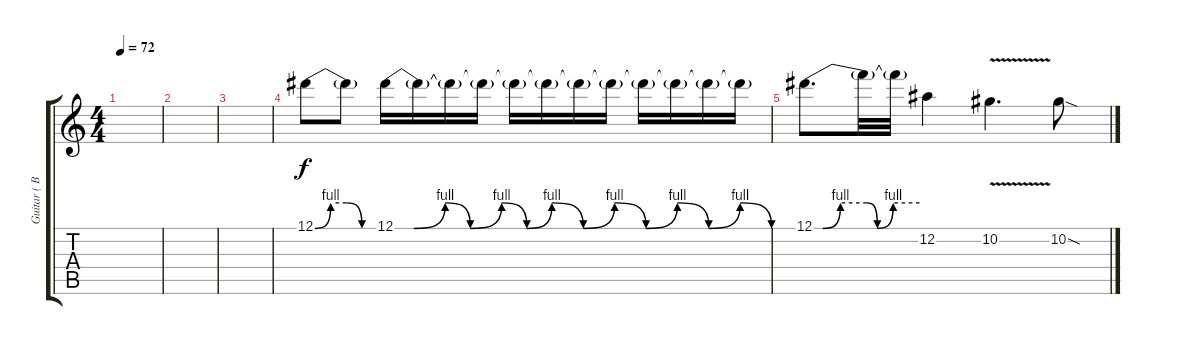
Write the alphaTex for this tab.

\track ("Guitar ( Backing Solo)" "Guitar ( B") {instrument overdrivenguitar}
\staff {score tabs}
\tuning (Eb4 Bb3 Gb3 Db3 Ab2 Eb2) {hide}
\ts (4 4)
\tempo 72
\clef g2
\ks c
|
|
|
12.1{be (custom 0 0 15 4 30 4 45 0 60 0)}.8 12.1{t}.8 12.1{be (custom 0 0 3 0 8 4 12 0 17 4 21 0 25 4 30 0 35 4 40 0 45 4 50 0 55 4 60 0)}.16 12.1{t}.16 12.1{t}.16 12.1{t}.16 12.1{t}.16 12.1{t}.16 12.1{t}.16 12.1{t}.16 12.1{t}.16 12.1{t}.16 12.1{t}.16 12.1{t}.16 |
12.1{be (custom 0 0 5 0 15 4 30 4 36 0 45 4 60 4)}.8{d} 12.1{t}.32 12.1{t}.32 12.2.4 10.2{v}.4{d} 10.2{sod}.8
